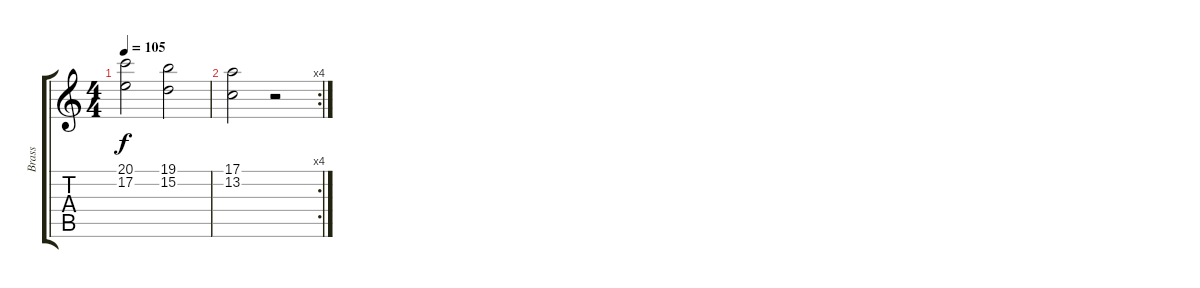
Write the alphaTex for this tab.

\track ("Brass" "Brass") {instrument trumpet}
\staff {score tabs}
\tuning (E4 B3 G3 D3 A2 E2) {hide}
\ts (4 4)
\tempo 105
\clef g2
\ks c
(20.1 17.2).2{dy f} (19.1 15.2).2 |
\rc 4
(17.1 13.2).2 r.2
